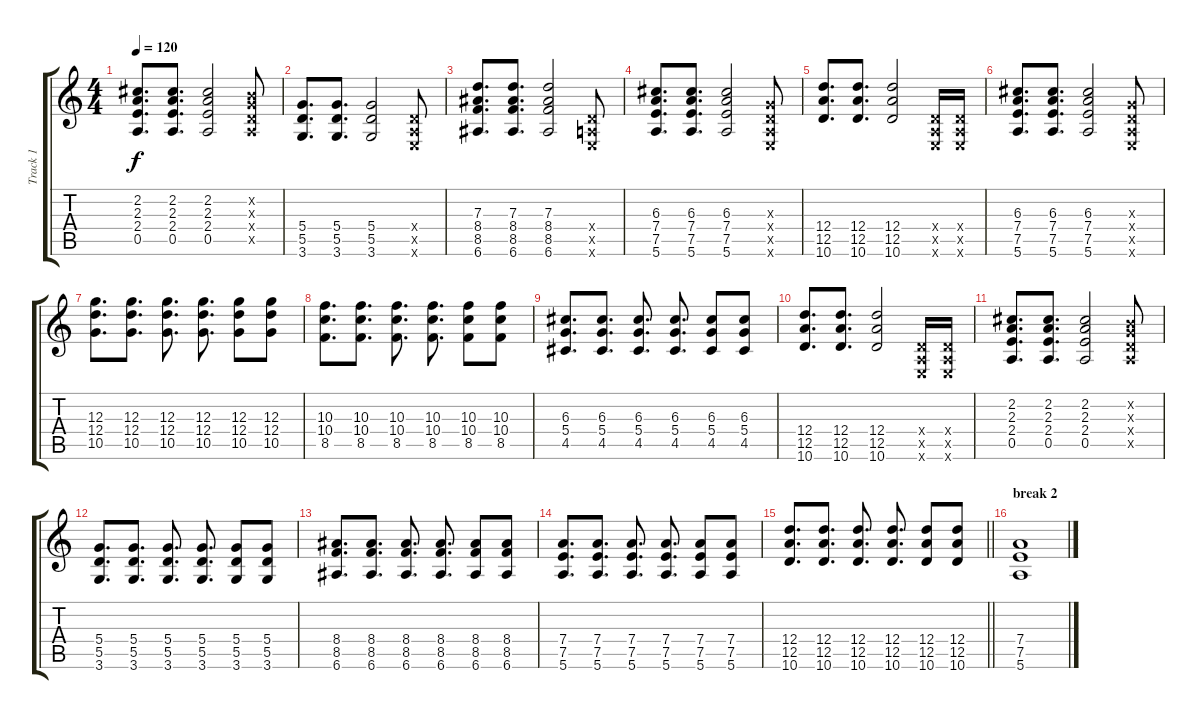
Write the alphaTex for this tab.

\track ("Track 1" "Track 1") {instrument acousticguitarsteel}
\staff {score tabs}
\tuning (E4 B3 G3 D3 A2 E2) {hide}
\ts (4 4)
\tempo 120
\clef g2
\ks c
(2.2 2.3 2.4 0.5).8{d dy f} (2.2 2.3 2.4 0.5).8{d} (2.2 2.3 2.4 0.5).2 (0.2{x} 0.3{x} 0.4{x} 0.5{x}).8 |
(5.4 5.5 3.6).8{d} (5.4 5.5 3.6).8{d} (5.4 5.5 3.6).2 (0.4{x} 0.5{x} 0.6{x}).8 |
(7.3 8.4 8.5 6.6).8{d} (7.3 8.4 8.5 6.6).8{d} (7.3 8.4 8.5 6.6).2 (0.4{x} 0.5{x} 0.6{x}).8 |
(6.3 7.4 7.5 5.6).8{d} (6.3 7.4 7.5 5.6).8{d} (6.3 7.4 7.5 5.6).2 (0.3{x} 0.4{x} 0.5{x} 0.6{x}).8 |
(12.4 12.5 10.6).8{d} (12.4 12.5 10.6).8{d} (12.4 12.5 10.6).2 (0.4{x} 0.5{x} 0.6{x}).16 (0.4{x} 0.5{x} 0.6{x}).16 |
(6.3 7.4 7.5 5.6).8{d} (6.3 7.4 7.5 5.6).8{d} (6.3 7.4 7.5 5.6).2 (0.3{x} 0.4{x} 0.5{x} 0.6{x}).8 |
(12.3 12.4 10.5).8{d} (12.3 12.4 10.5).8{d} (12.3 12.4 10.5).8{d} (12.3 12.4 10.5).8{d} (12.3 12.4 10.5).8 (12.3 12.4 10.5).8 |
(10.3 10.4 8.5).8{d} (10.3 10.4 8.5).8{d} (10.3 10.4 8.5).8{d} (10.3 10.4 8.5).8{d} (10.3 10.4 8.5).8 (10.3 10.4 8.5).8 |
(6.3 5.4 4.5).8{d} (6.3 5.4 4.5).8{d} (6.3 5.4 4.5).8{d} (6.3 5.4 4.5).8{d} (6.3 5.4 4.5).8 (6.3 5.4 4.5).8 |
(12.4 12.5 10.6).8{d} (12.4 12.5 10.6).8{d} (12.4 12.5 10.6).2 (0.4{x} 0.5{x} 0.6{x}).16 (0.4{x} 0.5{x} 0.6{x}).16 |
(2.2 2.3 2.4 0.5).8{d} (2.2 2.3 2.4 0.5).8{d} (2.2 2.3 2.4 0.5).2 (0.2{x} 0.3{x} 0.4{x} 0.5{x}).8 |
(5.4 5.5 3.6).8{d} (5.4 5.5 3.6).8{d} (5.4 5.5 3.6).8{d} (5.4 5.5 3.6).8{d} (5.4 5.5 3.6).8 (5.4 5.5 3.6).8 |
(8.4 8.5 6.6).8{d} (8.4 8.5 6.6).8{d} (8.4 8.5 6.6).8{d} (8.4 8.5 6.6).8{d} (8.4 8.5 6.6).8 (8.4 8.5 6.6).8 |
(7.4 7.5 5.6).8{d} (7.4 7.5 5.6).8{d} (7.4 7.5 5.6).8{d} (7.4 7.5 5.6).8{d} (7.4 7.5 5.6).8 (7.4 7.5 5.6).8 |
\barLineRight lightlight
(12.4 12.5 10.6).8{d} (12.4 12.5 10.6).8{d} (12.4 12.5 10.6).8{d} (12.4 12.5 10.6).8{d} (12.4 12.5 10.6).8 (12.4 12.5 10.6).8 |
\section ("" "break 2")
(7.4 7.5 5.6).1
